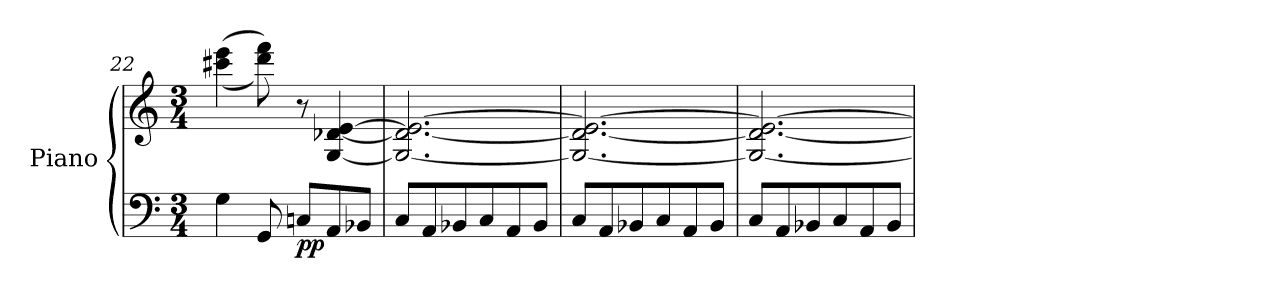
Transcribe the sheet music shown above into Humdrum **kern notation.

**kern	**kern	**dynam
*part1	*part1	*part1
*staff2	*staff1	*staff1/2
*I"Piano	*	*
*I'Pno.	*	*
*clefF4	*clefG2	*
*k[]	*k[]	*
*M3/4	*M3/4	*
=22	=22	=22
4G\	(<(>4ccc#X\ 4eee\	.
8GG/	8ddd\ 8fff\))	.
!	!	!LO:DY:b=2
8Cn/L	8r	pp
8AA/	[4G/ [4d-X/ [4e/	.
8BB-X/J	.	.
=23	=23	=23
8C/L	2.G/_ 2.d-/_ 2.e/_	.
8AA/	.	.
8BB-X/	.	.
8C/	.	.
8AA/	.	.
8BB-/J	.	.
=24	=24	=24
8C/L	2.G/_ 2.d-/_ 2.e/_	.
8AA/	.	.
8BB-X/	.	.
8C/	.	.
8AA/	.	.
8BB-/J	.	.
=25	=25	=25
8C/L	2.G/_ 2.d-/_ 2.e/_	.
8AA/	.	.
8BB-X/	.	.
8C/	.	.
*	*MM140	*
8AA/	.	.
8BB-/J	.	.
=	=	=
*-	*-	*-
